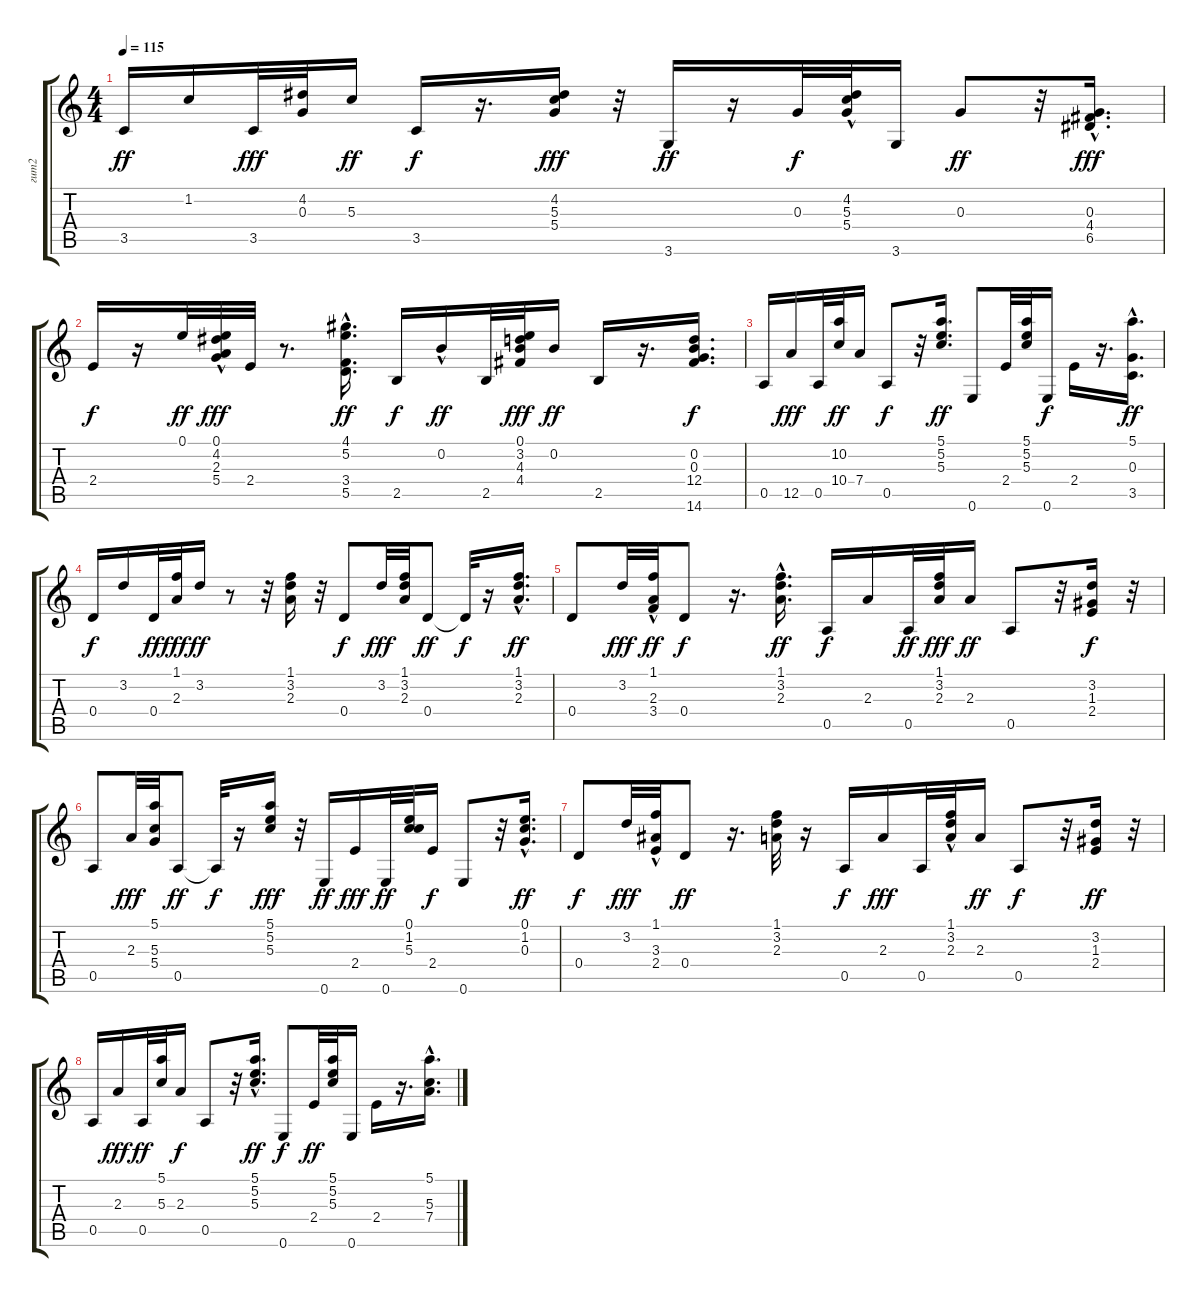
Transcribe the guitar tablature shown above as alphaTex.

\track ("гит2" "гит2") {instrument acousticguitarsteel}
\staff {score tabs}
\tuning (E4 B3 G3 D3 A2 E2) {hide}
\ts (4 4)
\tempo 115
\clef g2
\ks c
3.5.16{dy ff} 1.2.16 3.5.32{dy fff} (4.2 0.3).32 5.3.16{dy ff} 3.5.16{dy f} r.16{d} (4.2 5.3 5.4).16{dy fff} r.32 3.6.16{dy ff} r.16 0.3.32{dy f} (4.2 5.3 5.4{hac}).32 3.6.16 0.3.8{dy ff} r.32 (0.3{hac} 4.4{hac} 6.5{hac}).16{d dy fff} |
2.4.16{dy f} r.16 0.1.32{dy ff} (0.1{hac} 4.2 2.3 5.4{hac}).32{dy fff} 2.4.32 r.8{d} (4.1{hac} 5.2{hac} 3.4 5.5).16{d dy ff} 2.5.16{dy f} 0.2{hac}.16{dy ff} 2.5.32 (0.1 3.2 4.3 4.4).32{dy fff} 0.2.16{dy ff} 2.5.16 r.16{d} (0.2 0.3 12.4 14.6).16{d dy f} |
0.5.16 12.5.16{dy fff} 0.5.32 (10.2 10.4).32{dy ff} 7.4.16 0.5.8{dy f} r.32 (5.1 5.2 5.3).16{d dy ff} 0.6.8 2.4.32 (5.1 5.2 5.3).32 0.6.16{dy f} 2.4.16 r.16{d} (5.1 0.3{hac} 3.5{hac}).16{d dy ff} |
0.4.16{dy f} 3.2.16 0.4.32{dy ff} (1.1 2.3).32{dy fff} 3.2.16{dy ff} r.8 r.32 (1.1 3.2 2.3).16 r.32 0.4.8{dy f} 3.2.32{dy fff} (1.1 3.2 2.3).32 0.4.8{dy ff} 0.4{t}.32{dy f} r.16 (1.1{hac} 3.2{hac} 2.3{hac}).16{d dy ff} |
0.4.8 3.2.32{dy fff} (1.1{hac} 2.3 3.4).32{dy ff} 0.4.8{dy f} r.16{d} (1.1 3.2{hac} 2.3{hac}).16{d dy ff} 0.5.16{dy f} 2.3.16 0.5.32{dy ff} (1.1 3.2 2.3).32{dy fff} 2.3.16{dy ff} 0.5.8 r.32 (3.2 1.3 2.4).16{dy f} r.32 |
0.5.8 2.3.32{dy fff} (5.1 5.3 5.4).32 0.5.8{dy ff} 0.5{t}.32{dy f} r.16 (5.1 5.2 5.3).16{dy fff} r.32 0.6.16{dy ff} 2.4.16{dy fff balance 15} 0.6.32{dy ff} (0.1 1.2 5.3).32 2.4.16{dy f} 0.6.8 r.32 (0.1 1.2 0.3{hac}).16{d dy ff} |
0.4.8{dy f} 3.2.32{dy fff} (1.1{hac} 3.3 2.4).32 0.4.8{dy ff} r.16{d} (1.1 3.2 2.3).32 r.16 0.5.16{dy f} 2.3.16{dy fff} 0.5.32 (1.1 3.2{hac} 2.3).32 2.3.16{dy ff} 0.5.8{dy f} r.32 (3.2 1.3 2.4).16{dy ff} r.32 |
0.5.16{balance 0} 2.3.16{dy fff} 0.5.32{dy ff} (5.1 5.3).32 2.3.16{dy f} 0.5.8 r.32 (5.1 5.2 5.3{hac}).16{d dy ff} 0.6.8{dy f} 2.4.32{dy ff} (5.1 5.2 5.3).32 0.6.16 2.4.16 r.16{d} (5.1{hac} 5.3{hac} 7.4{hac}).16{d}
